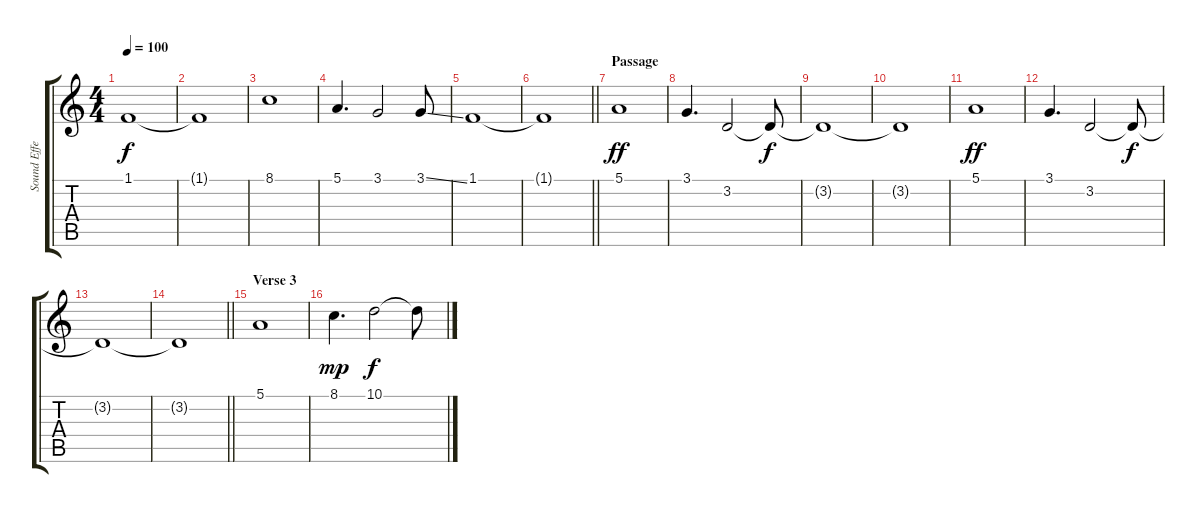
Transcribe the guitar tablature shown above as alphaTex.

\track ("Sound Effect" "Sound Effe") {instrument lead1square}
\staff {score tabs}
\tuning (E4 B3 G3 D3 A2 E2) {hide}
\ts (4 4)
\tempo 100
\clef g2
\ks c
1.1.1{dy f} |
1.1{t}.1 |
8.1.1 |
5.1.4{d} 3.1.2 3.1{ss}.8 |
1.1.1 |
\barLineRight lightlight
1.1{t}.1 |
\section ("" "Passage")
5.1.1{dy ff} |
3.1.4{d} 3.2.2 3.2{t}.8{dy f} |
3.2{t}.1 |
3.2{t}.1 |
5.1.1{dy ff} |
3.1.4{d} 3.2.2 3.2{t}.8{dy f} |
3.2{t}.1 |
\barLineRight lightlight
3.2{t}.1 |
\section ("" "Verse 3")
5.1.1 |
8.1.4{d dy mp} 10.1.2{dy f} 10.1{t}.8
